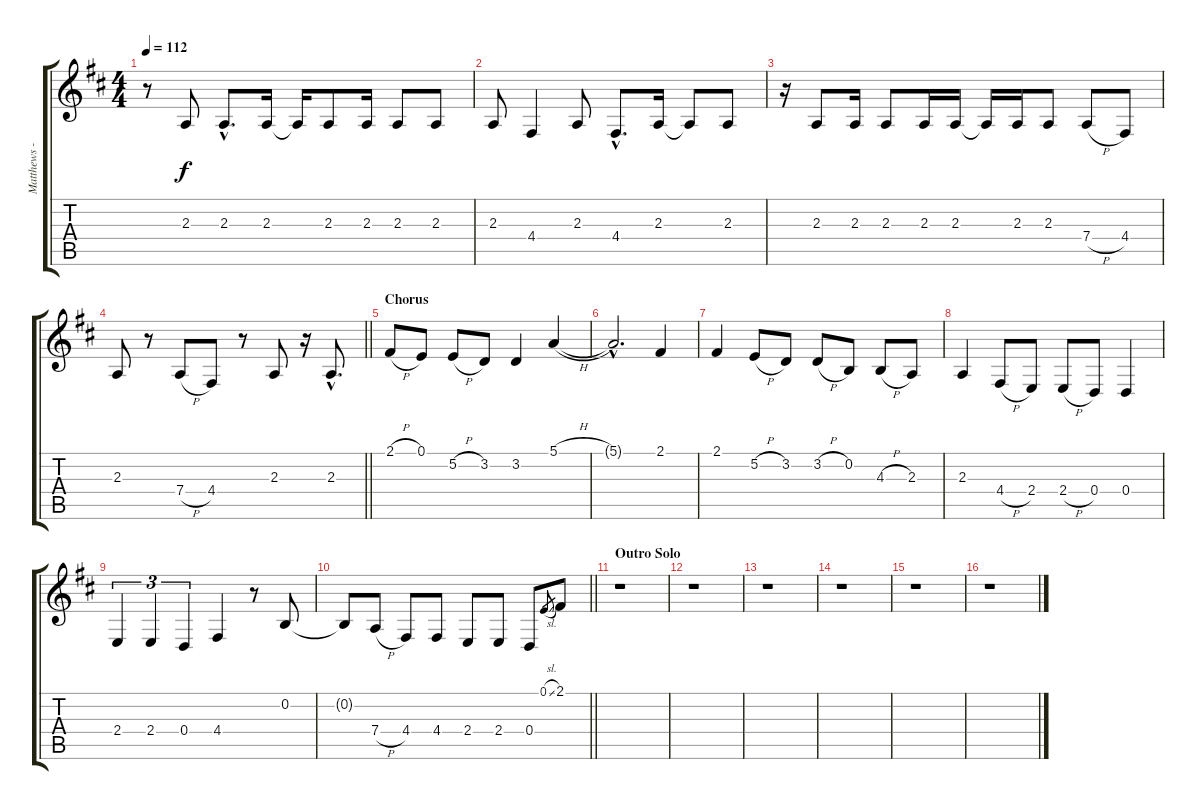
\track ("Matthews - Vocals" "Matthews -") {instrument flute}
\staff {score tabs}
\tuning (E4 B3 G3 D3 A2 E2) {hide}
\ts (4 4)
\tempo 112
\clef g2
\ks d
r.8{dy f} 2.3.8 2.3{hac}.8{d} 2.3.16 2.3{t}.16 2.3.8 2.3.16 2.3.8 2.3.8 |
2.3.8 4.4.4 2.3.8 4.4{hac}.8{d} 2.3.16 2.3{t}.8 2.3.8 |
r.16 2.3.8 2.3.16 2.3.8 2.3.16 2.3.16 2.3{t}.16 2.3.16 2.3.8 7.4{h}.8 4.4.8 |
\barLineRight lightlight
2.3.8 r.8 7.4{h}.8 4.4.8 r.8 2.3.8 r.16 2.3{hac}.8{d} |
\section ("" "Chorus")
2.1{h}.8 0.1.8 5.2{h}.8 3.2.8 3.2.4 5.1{h}.4 |
5.1{hac t}.2{d} 2.1.4 |
2.1.4 5.2{h}.8 3.2.8 3.2{h}.8 0.2.8 4.3{h}.8 2.3.8 |
2.3.4 4.4{h}.8 2.4.8 2.4{h}.8 0.4.8 0.4.4 |
2.4.4{tu (3 2)} 2.4.4{tu (3 2)} 0.4.4{tu (3 2)} 4.4.4 r.8 0.2.8 |
\barLineRight lightlight
0.2{t}.8 7.4{h}.8 4.4.8 4.4.8 2.4.8 2.4.8 0.4.8 0.1{sl}.8{gr} 2.1.8 |
\section ("" "Outro Solo")
r.1 |
r.1 |
r.1 |
r.1 |
r.1 |
r.1
